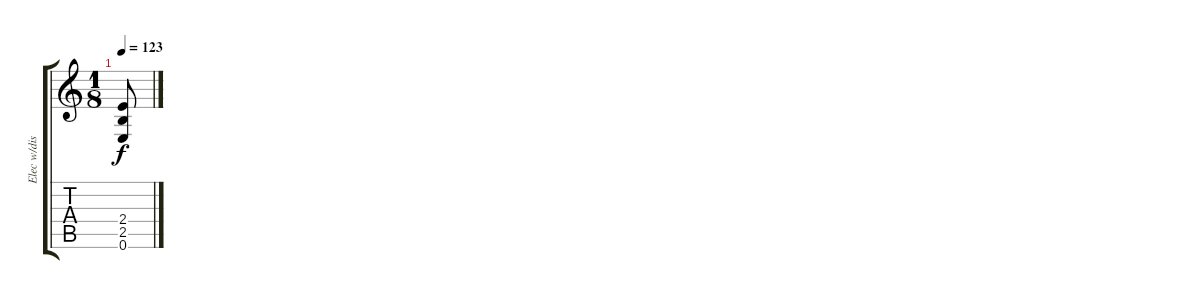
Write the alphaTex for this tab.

\track ("Elec w/dist " "Elec w/dis") {instrument distortionguitar}
\staff {score tabs}
\tuning (E4 B3 G3 D3 A2 E2) {hide}
\ts (1 8)
\tempo 123
\clef g2
\ks c
(2.4 2.5 0.6).8{dy f}
